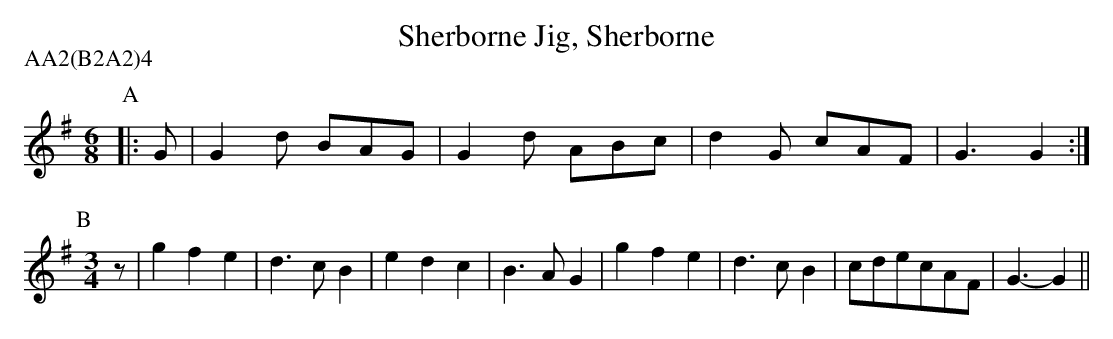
X:1
T:Sherborne Jig, Sherborne
M:6/8
L:1/8
P:AA2(B2A2)4
K:G
P:A
|:G|G2d BAG|G2d ABc|d2G cAF|G3  G2:|
P:B
M:3/4
L:1/8
z|g2f2 e2|d3c  B2|e2d2 c2|B3A G2|\
g2f2 e2|d3c  B2|cdecAF |G3- G2||
